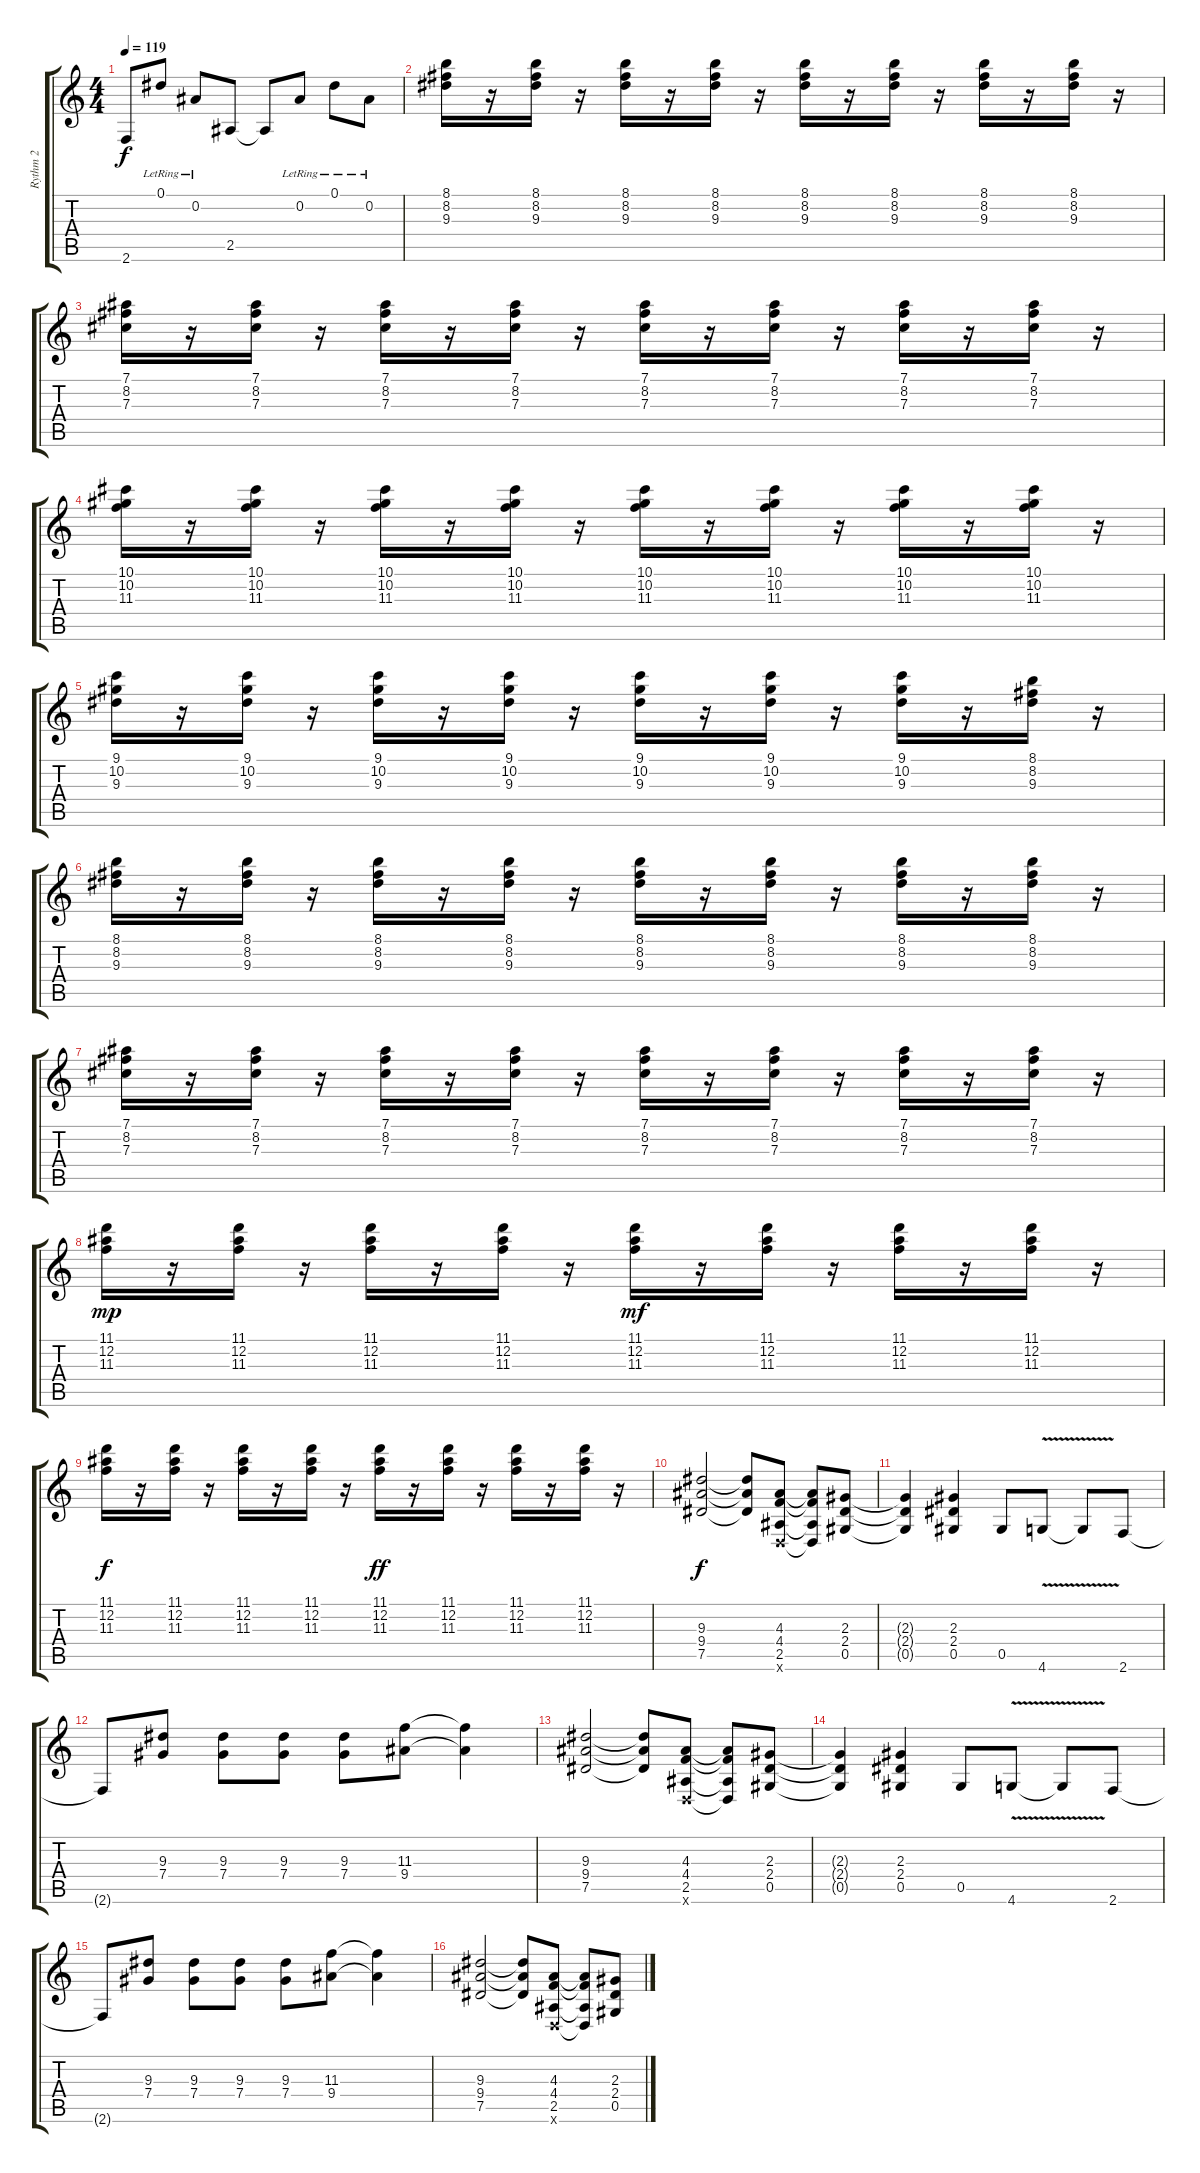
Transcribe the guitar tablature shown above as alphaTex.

\track ("Rythm 2" "Rythm 2") {instrument overdrivenguitar}
\staff {score tabs}
\tuning (Eb4 Bb3 Gb3 Db3 Ab2 Eb2) {hide}
\ts (4 4)
\tempo 119
\clef g2
\ks c
2.6.8{dy f} 0.1{lr}.8 0.2{lr}.8 2.5.8 2.5{t}.8 0.2{lr}.8 0.1{lr}.8 0.2{lr}.8 |
(8.1 8.2 9.3).16{volume 14} r.16 (8.1 8.2 9.3).16 r.16 (8.1 8.2 9.3).16 r.16 (8.1 8.2 9.3).16 r.16 (8.1 8.2 9.3).16 r.16 (8.1 8.2 9.3).16 r.16 (8.1 8.2 9.3).16 r.16 (8.1 8.2 9.3).16 r.16 |
(7.1 8.2 7.3).16 r.16 (7.1 8.2 7.3).16 r.16 (7.1 8.2 7.3).16 r.16 (7.1 8.2 7.3).16 r.16 (7.1 8.2 7.3).16 r.16 (7.1 8.2 7.3).16 r.16 (7.1 8.2 7.3).16 r.16 (7.1 8.2 7.3).16 r.16 |
(10.1 10.2 11.3).16 r.16 (10.1 10.2 11.3).16 r.16 (10.1 10.2 11.3).16 r.16 (10.1 10.2 11.3).16 r.16 (10.1 10.2 11.3).16 r.16 (10.1 10.2 11.3).16 r.16 (10.1 10.2 11.3).16 r.16 (10.1 10.2 11.3).16 r.16 |
(9.1 10.2 9.3).16 r.16 (9.1 10.2 9.3).16 r.16 (9.1 10.2 9.3).16 r.16 (9.1 10.2 9.3).16 r.16 (9.1 10.2 9.3).16 r.16 (9.1 10.2 9.3).16 r.16 (9.1 10.2 9.3).16 r.16 (8.1 8.2 9.3).16 r.16 |
(8.1 8.2 9.3).16 r.16 (8.1 8.2 9.3).16 r.16 (8.1 8.2 9.3).16 r.16 (8.1 8.2 9.3).16 r.16 (8.1 8.2 9.3).16 r.16 (8.1 8.2 9.3).16 r.16 (8.1 8.2 9.3).16 r.16 (8.1 8.2 9.3).16 r.16 |
(7.1 8.2 7.3).16 r.16 (7.1 8.2 7.3).16 r.16 (7.1 8.2 7.3).16 r.16 (7.1 8.2 7.3).16 r.16 (7.1 8.2 7.3).16 r.16 (7.1 8.2 7.3).16 r.16 (7.1 8.2 7.3).16 r.16 (7.1 8.2 7.3).16 r.16 |
(11.1 12.2 11.3).16{dy mp} r.16 (11.1 12.2 11.3).16 r.16 (11.1 12.2 11.3).16 r.16 (11.1 12.2 11.3).16 r.16 (11.1 12.2 11.3).16{dy mf} r.16 (11.1 12.2 11.3).16 r.16 (11.1 12.2 11.3).16 r.16 (11.1 12.2 11.3).16 r.16 |
(11.1 12.2 11.3).16{dy f} r.16 (11.1 12.2 11.3).16 r.16 (11.1 12.2 11.3).16 r.16 (11.1 12.2 11.3).16 r.16 (11.1 12.2 11.3).16{dy ff} r.16 (11.1 12.2 11.3).16 r.16 (11.1 12.2 11.3).16 r.16 (11.1 12.2 11.3).16 r.16 |
(9.3 9.4 7.5).2{dy f volume 16} (9.3{t} 9.4{t} 7.5{t}).8 (4.3 4.4 2.5 -1.6{x}).8 (4.3{t} 4.4{t} 2.5{t} -1.6{t}).8 (2.3 2.4 0.5).8 |
(2.3{t} 2.4{t} 0.5{t}).4 (2.3 2.4 0.5).4 0.5.8 4.6{v}.8 4.6{t}.8 2.6.8 |
2.6{t}.8 (9.3 7.4).8 (9.3 7.4).8 (9.3 7.4).8 (9.3 7.4).8 (11.3 9.4).8 (11.3{t} 9.4{t}).4 |
(9.3 9.4 7.5).2 (9.3{t} 9.4{t} 7.5{t}).8 (4.3 4.4 2.5 -1.6{x}).8 (4.3{t} 4.4{t} 2.5{t} -1.6{t}).8 (2.3 2.4 0.5).8 |
(2.3{t} 2.4{t} 0.5{t}).4 (2.3 2.4 0.5).4 0.5.8 4.6{v}.8 4.6{t}.8 2.6.8 |
2.6{t}.8 (9.3 7.4).8 (9.3 7.4).8 (9.3 7.4).8 (9.3 7.4).8 (11.3 9.4).8 (11.3{t} 9.4{t}).4 |
(9.3 9.4 7.5).2 (9.3{t} 9.4{t} 7.5{t}).8 (4.3 4.4 2.5 -1.6{x}).8 (4.3{t} 4.4{t} 2.5{t} -1.6{t}).8 (2.3 2.4 0.5).8
